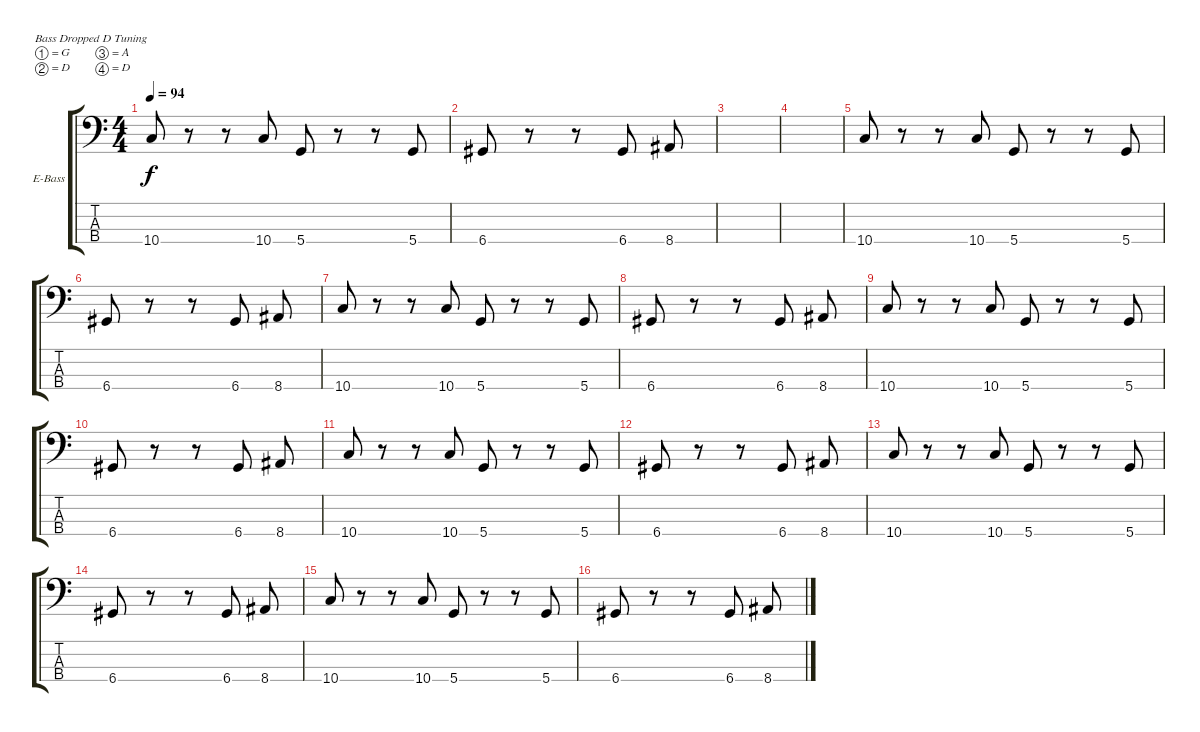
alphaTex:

\defaultSystemsLayout 4
\bracketExtendMode groupsimilarinstruments
\firstSystemTrackNameOrientation horizontal
\otherSystemsTrackNameOrientation horizontal
\track ("Electric Bass" "E-Bass") {instrument electricbassfinger}
\staff {score tabs}
\tuning (G2 D2 A1 D1)
\ts (4 4)
\tempo 94
\clef f4
\scale
0.333333
\ks c
10.4.8{dy f} r.8 r.8 10.4.8 5.4.8 r.8 r.8 5.4.8 |
\scale
0.333333 6.4.8 r.8 r.8 6.4.8 8.4.8 |
\scale
0.333333 |
\scale
0.333333 |
\scale
0.333333 10.4.8 r.8 r.8 10.4.8 5.4.8 r.8 r.8 5.4.8 |
\scale
0.333333 6.4.8 r.8 r.8 6.4.8 8.4.8 |
\scale
0.333333 10.4.8 r.8 r.8 10.4.8 5.4.8 r.8 r.8 5.4.8 |
\scale
0.333333 6.4.8 r.8 r.8 6.4.8 8.4.8 |
\scale
0.333333 10.4.8 r.8 r.8 10.4.8 5.4.8 r.8 r.8 5.4.8 |
\scale
0.333333 6.4.8 r.8 r.8 6.4.8 8.4.8 |
\scale
0.333333 10.4.8 r.8 r.8 10.4.8 5.4.8 r.8 r.8 5.4.8 |
\scale
0.333333 6.4.8 r.8 r.8 6.4.8 8.4.8 |
\scale
0.333333 10.4.8 r.8 r.8 10.4.8 5.4.8 r.8 r.8 5.4.8 |
\scale
0.333333 6.4.8 r.8 r.8 6.4.8 8.4.8 |
\scale
0.333333 10.4.8 r.8 r.8 10.4.8 5.4.8 r.8 r.8 5.4.8 |
\scale
0.333333 6.4.8 r.8 r.8 6.4.8 8.4.8
